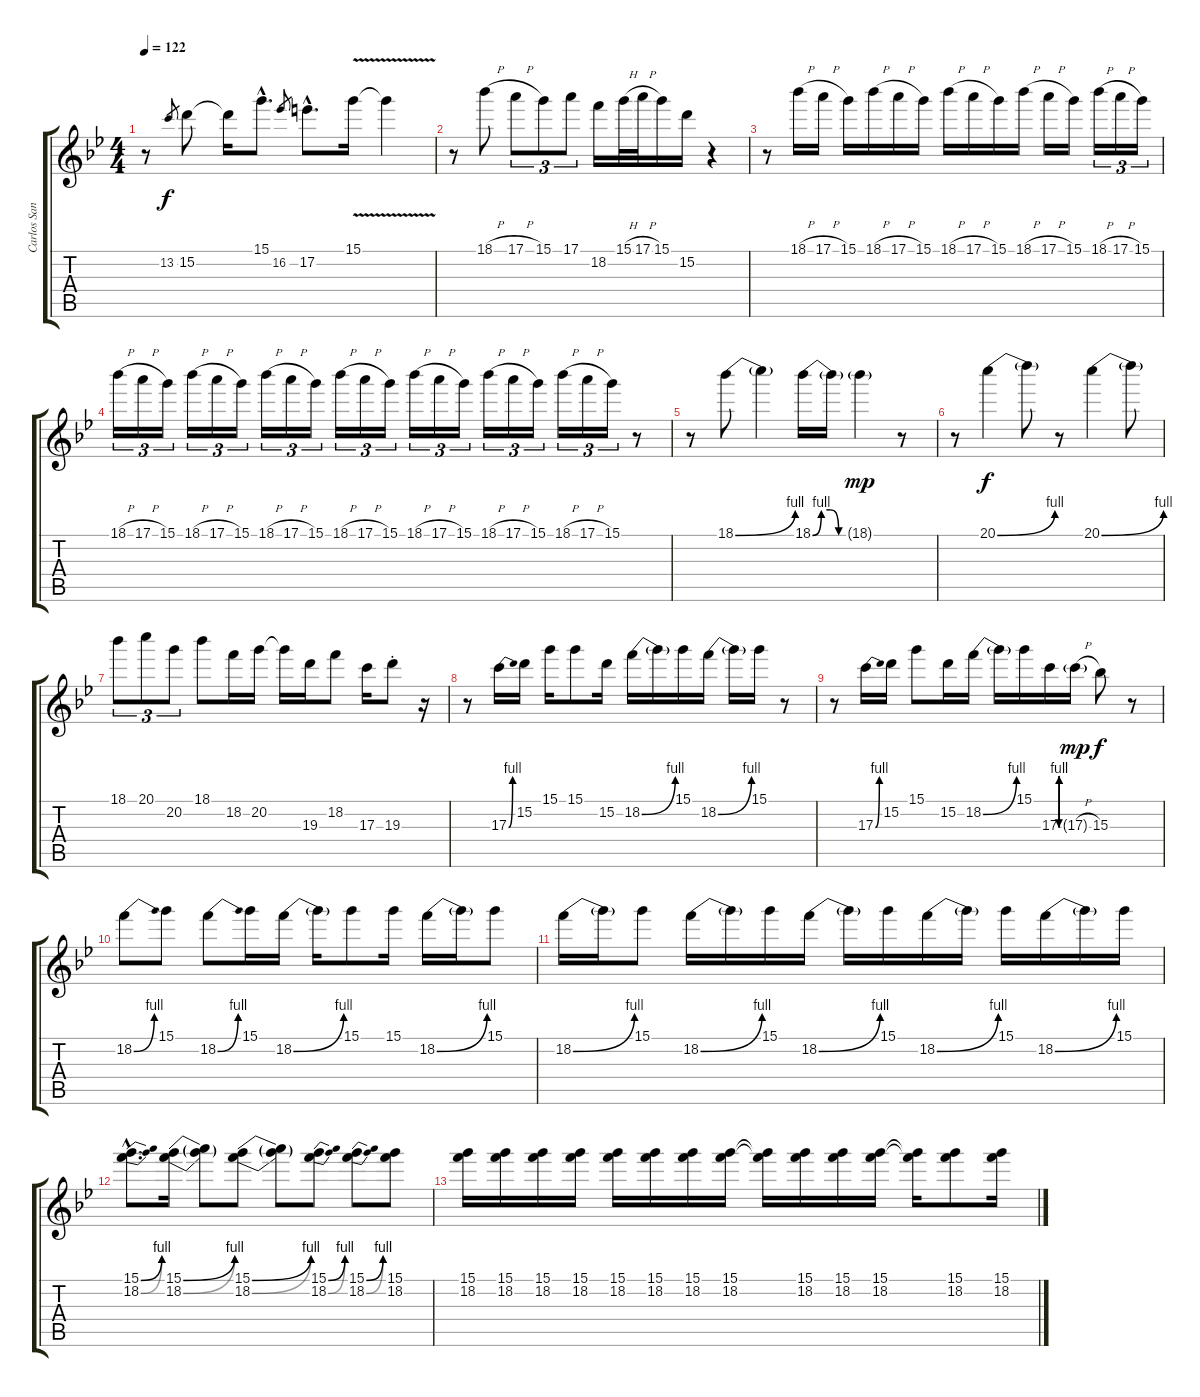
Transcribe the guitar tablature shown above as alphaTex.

\track ("Carlos Santana" "Carlos San") {instrument distortionguitar}
\staff {score tabs}
\tuning (E4 B3 G3 D3 A2 E2) {hide}
\ts (4 4)
\tempo 122
\clef g2
\ks bb
r.8{dy f} 13.2.8{gr} 15.2.8 15.2{t}.16 15.1{hac}.8{d} 16.2.8{gr} 17.2{hac}.8{d} 15.1{v}.16 15.1{t}.4 |
r.8 18.1{h}.8 17.1{h}.8{tu (3 2)} 15.1.8{tu (3 2)} 17.1.8{tu (3 2)} 18.2.16 15.1{h}.32 17.1{h}.32 15.1.16 15.2.16 r.4 |
r.8 18.1{h}.16 17.1{h}.16 15.1.16 18.1{h}.16 17.1{h}.16 15.1.16 18.1{h}.16 17.1{h}.16 15.1.16 18.1{h}.16 17.1{h}.16 15.1.16 18.1{h}.16{tu (3 2)} 17.1{h}.16{tu (3 2)} 15.1.16{tu (3 2)} |
18.1{h}.16{tu (3 2)} 17.1{h}.16{tu (3 2)} 15.1.16{tu (3 2)} 18.1{h}.16{tu (3 2)} 17.1{h}.16{tu (3 2)} 15.1.16{tu (3 2)} 18.1{h}.16{tu (3 2)} 17.1{h}.16{tu (3 2)} 15.1.16{tu (3 2)} 18.1{h}.16{tu (3 2)} 17.1{h}.16{tu (3 2)} 15.1.16{tu (3 2)} 18.1{h}.16{tu (3 2)} 17.1{h}.16{tu (3 2)} 15.1.16{tu (3 2)} 18.1{h}.16{tu (3 2)} 17.1{h}.16{tu (3 2)} 15.1.16{tu (3 2)} 18.1{h}.16{tu (3 2)} 17.1{h}.16{tu (3 2)} 15.1.16{tu (3 2)} r.8 |
r.8 18.1{be (bend 0 0 60 4)}.8 18.1{t}.4 18.1{be (custom 0 0 15 4 30 4 45 0 60 0)}.16 18.1{t}.16 18.1{g}.4{dy mp} r.8 |
r.8 20.1{be (bend 0 0 60 4)}.4{dy f} 20.1{t}.8 r.8 20.1{be (bend 0 0 60 4)}.4 20.1{t}.8 |
18.1.8{tu (3 2)} 20.1.8{tu (3 2)} 20.2.8{tu (3 2)} 18.1.8 18.2.16 20.2.16 20.2{t}.16 19.3.16 18.2.8 17.3.16 19.3{st}.8 r.16 |
r.8 17.3{be (bend 0 0 60 4)}.16 15.2.16 15.1.16 15.1.8 15.2.16 18.2{be (bend 0 0 60 4)}.16 18.2{t}.16 15.1.16 18.2{be (bend 0 0 60 4)}.16 18.2{t}.16 15.1.16 r.8 |
r.8 17.3{be (bend 0 0 60 4)}.16 15.2.16 15.1.8 15.2.16 18.2{be (bend 0 0 60 4)}.16 18.2{t}.16 15.1.16 17.3{be (custom 0 0 15 4 30 4 45 0 60 0)}.16 17.3{h g}.16{dy mp} 15.3.8{dy f} r.8 |
18.2{be (bend 0 0 60 4)}.8 15.1.8 18.2{be (bend 0 0 60 4)}.8 15.1.16 18.2{be (bend 0 0 60 4)}.16 18.2{t}.16 15.1.8 15.1.16 18.2{be (bend 0 0 60 4)}.16 18.2{t}.16 15.1.8 |
18.2{be (bend 0 0 60 4)}.16 18.2{t}.16 15.1.8 18.2{be (bend 0 0 60 4)}.16 18.2{t}.16 15.1.16 18.2{be (bend 0 0 60 4)}.16 18.2{t}.16 15.1.16 18.2{be (bend 0 0 60 4)}.16 18.2{t}.16 15.1.16 18.2{be (bend 0 0 60 4)}.16 18.2{t}.16 15.1.16 |
(15.1{be (bend 0 0 60 4) hac} 18.2{be (bend 0 0 60 4) hac}).8{d} (15.1{be (bend 0 0 60 4)} 18.2{be (bend 0 0 60 4)}).16 (15.1{t} 18.2{t}).8 (15.1{be (bend 0 0 60 4)} 18.2{be (bend 0 0 60 4)}).8 (15.1{t} 18.2{t}).8 (15.1{be (bend 0 0 60 4)} 18.2{be (bend 0 0 60 4)}).8 (15.1{be (bend 0 0 60 4)} 18.2{be (bend 0 0 60 4)}).8 (15.1 18.2).8 |
(15.1 18.2).16 (15.1 18.2).16 (15.1 18.2).16 (15.1 18.2).16 (15.1 18.2).16 (15.1 18.2).16 (15.1 18.2).16 (15.1 18.2).16 (15.1{t} 18.2{t}).16 (15.1 18.2).16 (15.1 18.2).16 (15.1 18.2).16 (15.1{t} 18.2{t}).16 (15.1 18.2).8 (15.1 18.2).16
